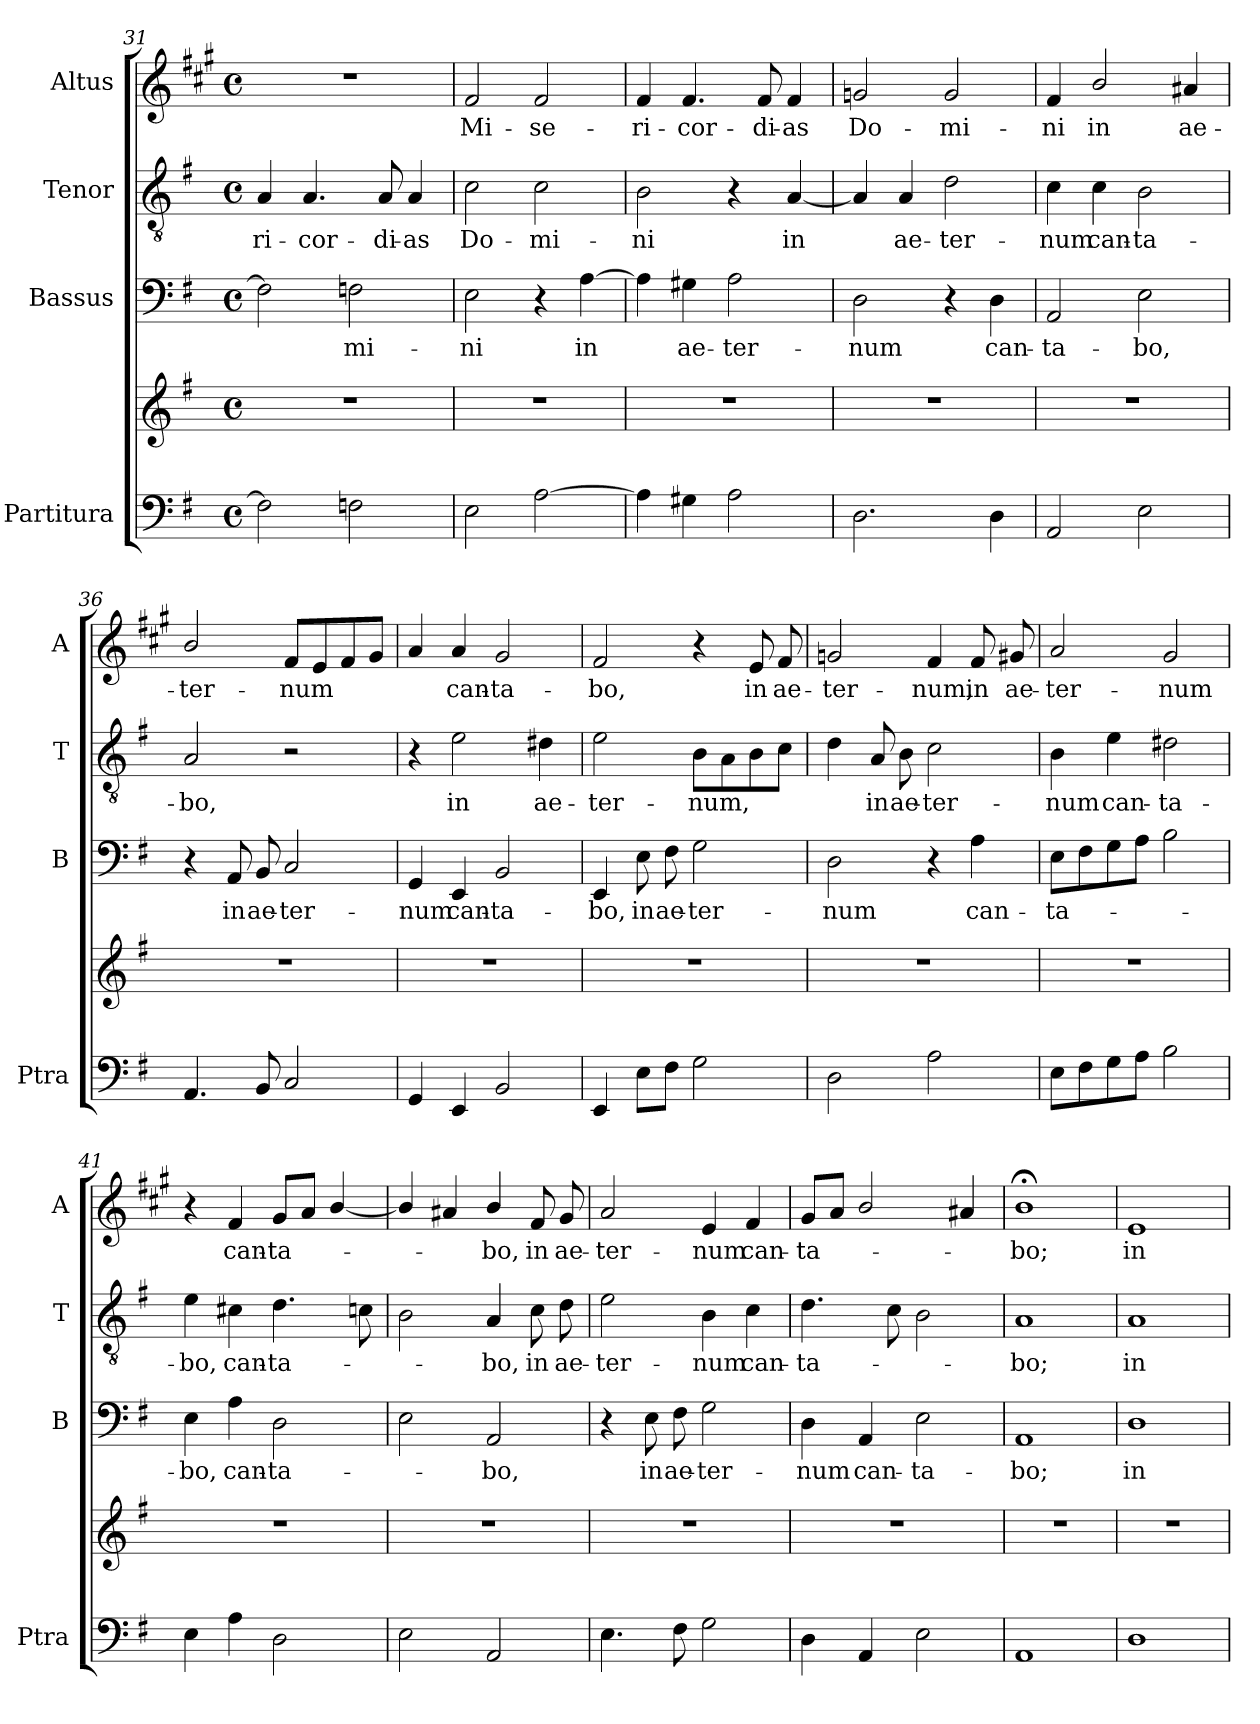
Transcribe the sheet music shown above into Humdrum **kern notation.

**kern	**kern	**kern	**text	**kern	**text	**kern	**text
*part4	*part4	*part3	*part3	*part2	*part2	*part1	*part1
*staff5	*staff4	*staff3	*staff3	*staff2	*staff2	*staff1	*staff1
*I"Partitura	*	*I"Bassus	*	*I"Tenor	*	*I"Altus	*
*I'Ptra	*	*I'B	*	*I'T	*	*I'A	*
*clefF4	*clefG2	*clefF4	*	*clefGv2	*	*clefG2	*
*	*	*	*	*	*	*ITrd1c2	*
*k[f#]	*k[f#]	*k[f#]	*	*k[f#]	*	*k[f#]	*
*G:	*G:	*G:	*	*G:	*	*G:	*
*M4/4	*M4/4	*M4/4	*	*M4/4	*	*M4/4	*
*met(c)	*met(c)	*met(c)	*	*met(c)	*	*met(c)	*
=31	=31	=31	=31	=31	=31	=31	=31
!	!	!	!	!	!LO:LY:b	!	!
2F\]	1r	2F\]	.	4A/	-ri-	1r	.
!	!	!	!	!	!LO:LY:b	!	!
.	.	.	.	4.A/	-cor-	.	.
!	!	!	!LO:LY:b	!	!	!	!
2Fn\	.	2Fn\	-mi-	.	.	.	.
!	!	!	!	!	!LO:LY:b	!	!
.	.	.	.	8A/	-di-	.	.
!	!	!	!	!	!LO:LY:b	!	!
.	.	.	.	4A/	-as	.	.
!!LO:LB:g=z
=32	=32	=32	=32	=32	=32	=32	=32
!	!	!	!LO:LY:b	!	!LO:LY:b	!	!LO:LY:b
2E\	1r	2E\	-ni	2c\	Do-	2e/	Mi-
!	!	!	!	!	!LO:LY:b	!	!LO:LY:b
[2A\	.	4r	.	2c\	-mi-	2e/	-se-
!	!	!	!LO:LY:b	!	!	!	!
.	.	[4A\	in	.	.	.	.
=33	=33	=33	=33	=33	=33	=33	=33
!	!	!	!	!	!LO:LY:b	!	!LO:LY:b
4A\]	1r	4A\]	.	2B\	-ni	4e/	-ri-
!	!	!	!LO:LY:b	!	!	!	!LO:LY:b
4G#X\	.	4G#X\	ae-	.	.	4.e/	-cor-
!	!	!	!LO:LY:b	!	!	!	!
2A\	.	2A\	-ter-	4r	.	.	.
!	!	!	!	!	!	!	!LO:LY:b
.	.	.	.	.	.	8e/	-di-
!	!	!	!	!	!LO:LY:b	!	!LO:LY:b
.	.	.	.	[4A/	in	4e/	-as
=34	=34	=34	=34	=34	=34	=34	=34
!	!	!	!LO:LY:b	!	!	!	!LO:LY:b
2.D\	1r	2D\	-num	4A/]	.	2fn/	Do-
!	!	!	!	!	!LO:LY:b	!	!
.	.	.	.	4A/	ae-	.	.
!	!	!	!	!	!LO:LY:b	!	!LO:LY:b
.	.	4r	.	2d\	-ter-	2f/	-mi-
!	!	!	!LO:LY:b	!	!	!	!
4D\	.	4D\	can-	.	.	.	.
=35	=35	=35	=35	=35	=35	=35	=35
!	!	!	!LO:LY:b	!	!LO:LY:b	!	!LO:LY:b
2AA/	1r	2AA/	-ta-	4c\	-num	4e/	-ni
!	!	!	!	!	!LO:LY:b	!	!LO:LY:b
.	.	.	.	4c\	can-	2a/	in
!	!	!	!LO:LY:b	!	!LO:LY:b	!	!
2E\	.	2E\	-bo,	2B\	-ta-	.	.
!	!	!	!	!	!	!	!LO:LY:b
.	.	.	.	.	.	4g#X/	ae-
=36	=36	=36	=36	=36	=36	=36	=36
!	!	!	!	!	!LO:LY:b	!	!LO:LY:b
4.AA/	1r	4r	.	2A/	-bo,	2a/	-ter-
!	!	!	!LO:LY:b	!	!	!	!
.	.	8AA/	in	.	.	.	.
!	!	!	!LO:LY:b	!	!	!	!
8BB/	.	8BB/	ae-	.	.	.	.
!	!	!	!LO:LY:b	!	!	!	!LO:LY:b
2C/	.	2C/	-ter-	2r	.	8e/L	-num
.	.	.	.	.	.	8d/	.
.	.	.	.	.	.	8e/	.
.	.	.	.	.	.	8f#/J	.
=37	=37	=37	=37	=37	=37	=37	=37
!	!	!	!LO:LY:b	!	!	!	!
4GG/	1r	4GG/	-num	4r	.	4g/	.
!	!	!	!LO:LY:b	!	!LO:LY:b	!	!LO:LY:b
4EE/	.	4EE/	can-	2e\	in	4g/	can-
!	!	!	!LO:LY:b	!	!	!	!LO:LY:b
2BB/	.	2BB/	-ta-	.	.	2f#/	-ta-
!	!	!	!	!	!LO:LY:b	!	!
.	.	.	.	4d#X\	ae-	.	.
=38	=38	=38	=38	=38	=38	=38	=38
!	!	!	!LO:LY:b	!	!LO:LY:b	!	!LO:LY:b
4EE/	1r	4EE/	-bo,	2e\	-ter-	2e/	-bo,
!	!	!	!LO:LY:b	!	!	!	!
8E\L	.	8E\	in	.	.	.	.
!	!	!	!LO:LY:b	!	!	!	!
8F#\J	.	8F#\	ae-	.	.	.	.
!	!	!	!LO:LY:b	!	!LO:LY:b	!	!
2G\	.	2G\	-ter-	8B\L	-num,	4r	.
.	.	.	.	8A\	.	.	.
!	!	!	!	!	!	!	!LO:LY:b
.	.	.	.	8B\	.	8d/	in
!	!	!	!	!	!	!	!LO:LY:b
.	.	.	.	8c\J	.	8e/	ae-
!!LO:LB:g=z
=39	=39	=39	=39	=39	=39	=39	=39
!	!	!	!LO:LY:b	!	!	!	!LO:LY:b
2D\	1r	2D\	-num	4d\	.	2fn/	-ter-
!	!	!	!	!	!LO:LY:b	!	!
.	.	.	.	8A/	in	.	.
!	!	!	!	!	!LO:LY:b	!	!
.	.	.	.	8B\	ae-	.	.
!	!	!	!	!	!LO:LY:b	!	!LO:LY:b
2A\	.	4r	.	2c\	-ter-	4e/	-num,
!	!	!	!LO:LY:b	!	!	!	!LO:LY:b
.	.	4A\	can-	.	.	8e/	in
!	!	!	!	!	!	!	!LO:LY:b
.	.	.	.	.	.	8f#X/	ae-
=40	=40	=40	=40	=40	=40	=40	=40
!	!	!	!LO:LY:b	!	!LO:LY:b	!	!LO:LY:b
8E\L	1r	8E\L	-ta-	4B\	-num	2g/	-ter-
8F#\	.	8F#\	.	.	.	.	.
!	!	!	!	!	!LO:LY:b	!	!
8G\	.	8G\	.	4e\	can-	.	.
8A\J	.	8A\J	.	.	.	.	.
!	!	!	!	!	!LO:LY:b	!	!LO:LY:b
2B\	.	2B\	.	2d#X\	-ta-	2f#/	-num
=41	=41	=41	=41	=41	=41	=41	=41
!	!	!	!LO:LY:b	!	!LO:LY:b	!	!
4E\	1r	4E\	-bo,	4e\	-bo,	4r	.
!	!	!	!LO:LY:b	!	!LO:LY:b	!	!LO:LY:b
4A\	.	4A\	can-	4c#X\	can-	4e/	can-
!	!	!	!LO:LY:b	!	!LO:LY:b	!	!LO:LY:b
2D\	.	2D\	-ta-	4.d\	-ta-	8f#/L	-ta-
.	.	.	.	.	.	8g/J	.
.	.	.	.	.	.	[4a/	.
.	.	.	.	8cn\	.	.	.
=42	=42	=42	=42	=42	=42	=42	=42
2E\	1r	2E\	.	2B\	.	4a/]	.
.	.	.	.	.	.	4g#X/	.
!	!	!	!LO:LY:b	!	!LO:LY:b	!	!LO:LY:b
2AA/	.	2AA/	-bo,	4A/	-bo,	4a/	-bo,
!	!	!	!	!	!LO:LY:b	!	!LO:LY:b
.	.	.	.	8c\	in	8e/	in
!	!	!	!	!	!LO:LY:b	!	!LO:LY:b
.	.	.	.	8d\	ae-	8f#/	ae-
=43	=43	=43	=43	=43	=43	=43	=43
!	!	!	!	!	!LO:LY:b	!	!LO:LY:b
4.E\	1r	4r	.	2e\	-ter-	2g/	-ter-
!	!	!	!LO:LY:b	!	!	!	!
.	.	8E\	in	.	.	.	.
!	!	!	!LO:LY:b	!	!	!	!
8F#\	.	8F#\	ae-	.	.	.	.
!	!	!	!LO:LY:b	!	!LO:LY:b	!	!LO:LY:b
2G\	.	2G\	-ter-	4B\	-num	4d/	-num
!	!	!	!	!	!LO:LY:b	!	!LO:LY:b
.	.	.	.	4c\	can-	4e/	can-
=44	=44	=44	=44	=44	=44	=44	=44
!	!	!	!LO:LY:b	!	!LO:LY:b	!	!LO:LY:b
4D\	1r	4D\	-num	4.d\	-ta-	8f#/L	-ta-
.	.	.	.	.	.	8g/J	.
!	!	!	!LO:LY:b	!	!	!	!
4AA/	.	4AA/	can-	.	.	2a/	.
.	.	.	.	8c\	.	.	.
!	!	!	!LO:LY:b	!	!	!	!
2E\	.	2E\	-ta-	2B\	.	.	.
.	.	.	.	.	.	4g#X/	.
=45	=45	=45	=45	=45	=45	=45	=45
!	!	!	!LO:LY:b	!	!LO:LY:b	!	!LO:LY:b
1AA	1r	1AA	-bo;	1A	-bo;	1a;<	-bo;
!!LO:PB:g=z
=46	=46	=46	=46	=46	=46	=46	=46
!	!	!	!LO:LY:b	!	!LO:LY:b	!	!LO:LY:b
1D	1r	1D	in	1A	in	1d	in
=	=	=	=	=	=	=	=
*-	*-	*-	*-	*-	*-	*-	*-
